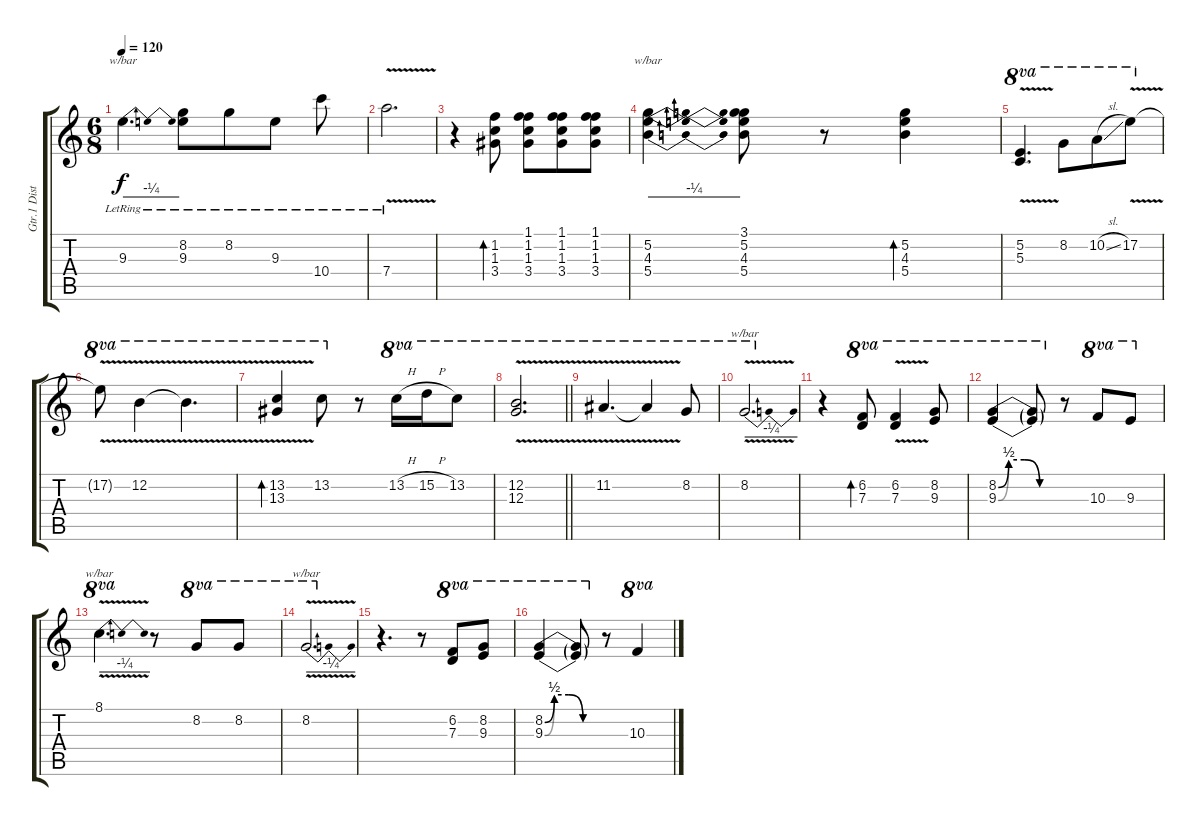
\track ("Gtr.1 Distortion Gtr." "Gtr.1 Dist") {instrument distortionguitar}
\staff {score tabs}
\tuning (E4 B3 G3 D4 A3 E3) {hide}
\ts (6 8)
\tempo 120
\clef g2
\ks c
9.3{lr}.4{d tbe (dip default 0 0 30 -1 60 0) dy f} (8.2{lr} 9.3{lr}).8 8.2{lr}.8 9.3{lr}.8 10.4{lr}.8 |
7.4{v lr}.2{d} |
r.4 (1.2 1.3 3.4).8{bd 30} (1.1 1.2 1.3 3.4).8 (1.1 1.2 1.3 3.4).8 (1.1 1.2 1.3 3.4).8 |
(5.2 4.3 5.4).4{tbe (dip default 0 0 30 -1 60 0)} (3.1 5.2 4.3 5.4).8 r.8 (5.2 4.3 5.4).4{bd 30} |
(5.2{v} 5.3{v}).4{d ot 8va} 8.2.8{ot 8va} 10.2{sl}.8{ot 8va} 17.2{v}.8{ot 8va} |
17.2{v t}.8{ot 8va} 12.2{v}.4{ot 8va} 12.2{v t}.4{d ot 8va} |
(13.2{v} 13.3{v}).4{bd 30 ot 8va} 13.2.8{ot 8va} r.8 13.2{h}.16{ot 8va} 15.2{h}.16{ot 8va} 13.2.8{ot 8va} |
\barLineRight lightlight
(12.2{v} 12.3{v}).2{d ot 8va} |
11.2{v}.4{d ot 8va} 11.2{t}.4{ot 8va} 8.2.8{ot 8va} |
8.2{v}.2{d tbe (dip default 0 0 30 -1 60 0) ot 8va} |
r.4 (6.2 7.3).8{bd 30 ot 8va} (6.2{v} 7.3{v}).4{ot 8va} (8.2 9.3).8{ot 8va} |
(8.2{be (custom 0 0 10 2 25 2 40 0 60 0)} 9.3{be (custom 0 0 10 2 25 2 40 0 60 0)}).4{ot 8va} (8.2{t} 9.3{t}).8{ot 8va} r.8 10.3.8{ot 8va} 9.3.8{ot 8va} |
8.1{v}.4{d tbe (dip default 0 0 30 -1 60 0) ot 8va} r.8 8.2.8{ot 8va} 8.2.8{ot 8va} |
8.2{v}.2{d tbe (dip default 0 0 30 -1 60 0) ot 8va} |
r.4{d} r.8 (6.2 7.3).8{ot 8va} (8.2 9.3).8{ot 8va} |
(8.2{be (custom 0 0 10 2 25 2 40 0 60 0)} 9.3{be (custom 0 0 10 2 25 2 40 0 60 0)}).4{ot 8va} (8.2{t} 9.3{t}).8{ot 8va} r.8 10.3.4{ot 8va}
